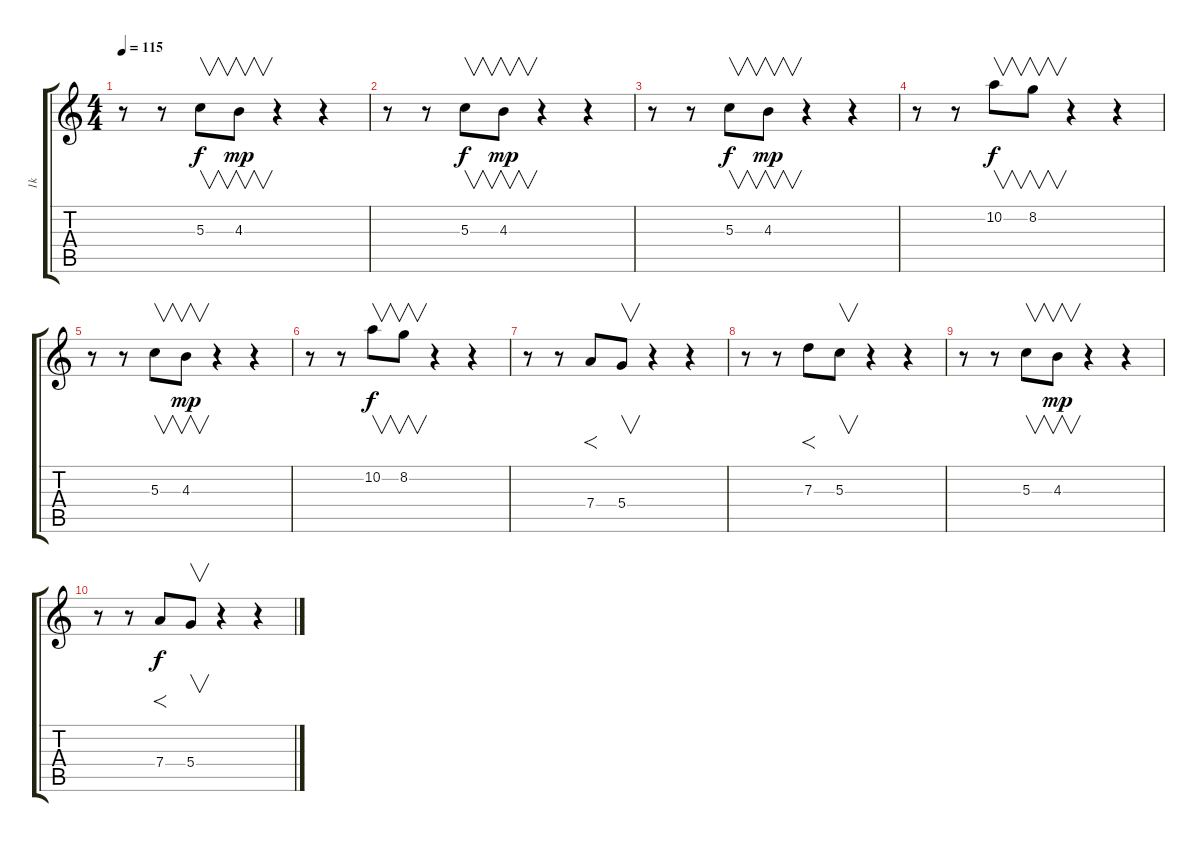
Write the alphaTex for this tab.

\track ("1k" "1k") {instrument distortionguitar}
\staff {score tabs}
\tuning (E4 B3 G3 D3 A2 E2) {hide}
\ts (4 4)
\tempo 115
\clef g2
\ks c
r.8{dy f instrument distortionguitar} r.8 5.3.8{v} 4.3.8{v dy mp} r.4 r.4 |
r.8 r.8 5.3.8{v dy f} 4.3.8{v dy mp} r.4 r.4 |
r.8 r.8 5.3.8{v dy f} 4.3.8{v dy mp} r.4 r.4 |
r.8 r.8 10.2.8{v dy f} 8.2.8{v} r.4 r.4 |
r.8 r.8 5.3.8{v} 4.3.8{v dy mp} r.4 r.4 |
r.8 r.8 10.2.8{v dy f} 8.2.8{v} r.4 r.4 |
r.8 r.8 7.4.8{f} 5.4.8{v} r.4 r.4 |
r.8 r.8 7.3.8{f} 5.3.8{v} r.4 r.4 |
r.8 r.8 5.3.8{v} 4.3.8{v dy mp} r.4 r.4 |
r.8 r.8 7.4.8{f dy f} 5.4.8{v} r.4 r.4
